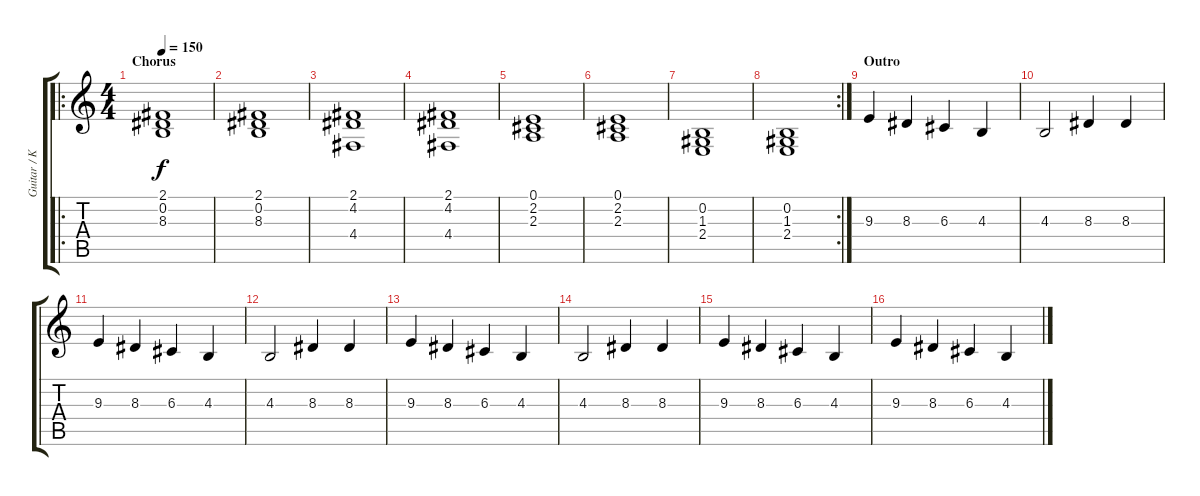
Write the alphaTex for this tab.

\track ("Guitar / Keyboard" "Guitar / K") {instrument tremolostrings}
\staff {score tabs}
\tuning (E4 B3 G3 D3 A2 E2) {hide}
\ro
\ts (4 4)
\section ("" "Chorus")
\tempo 150
\clef g2
\ks c
(2.1 0.2 8.3).1{dy f} |
(2.1 0.2 8.3).1 |
(2.1 4.2 4.4).1 |
(2.1 4.2 4.4).1 |
(0.1 2.2 2.3).1 |
(0.1 2.2 2.3).1 |
(0.2 1.3 2.4).1 |
\rc 2
(0.2 1.3 2.4).1 |
\section ("" "Outro")
9.3.4 8.3.4 6.3.4 4.3.4 |
4.3.2 8.3.4 8.3.4 |
9.3.4 8.3.4 6.3.4 4.3.4 |
4.3.2 8.3.4 8.3.4 |
9.3.4 8.3.4 6.3.4 4.3.4 |
4.3.2 8.3.4 8.3.4 |
9.3.4 8.3.4 6.3.4 4.3.4 |
9.3.4 8.3.4 6.3.4 4.3.4
